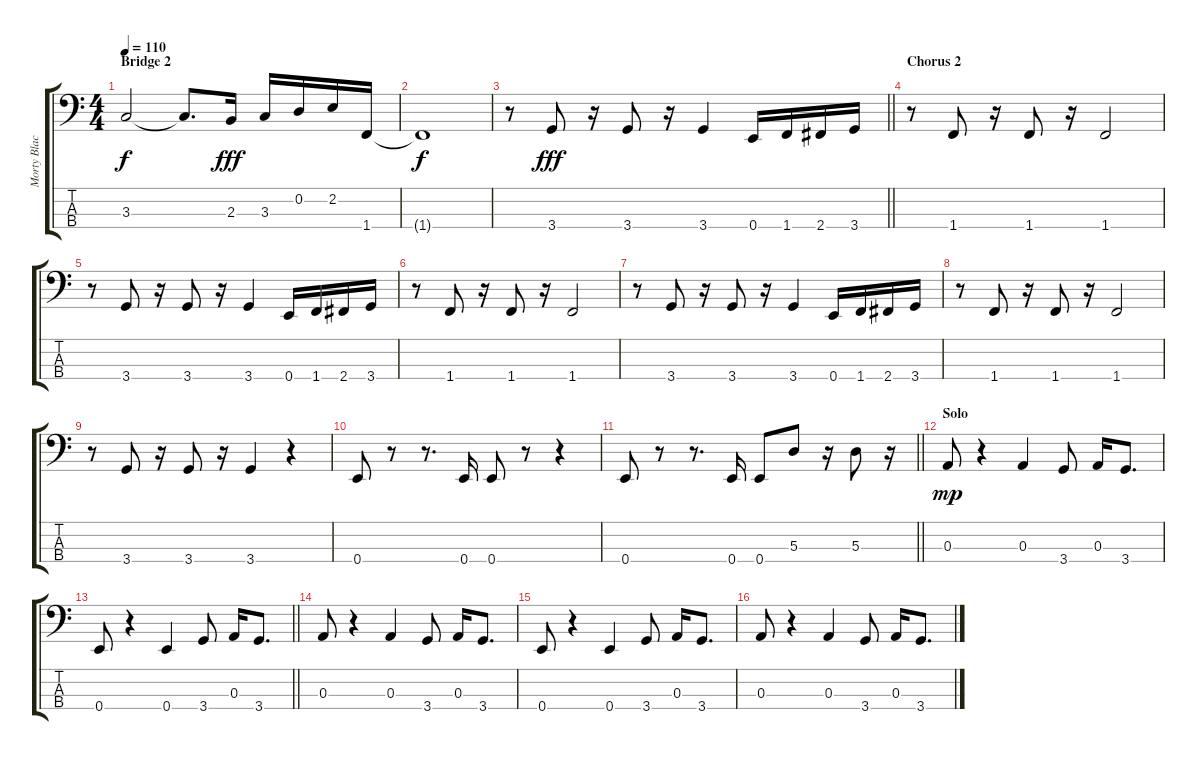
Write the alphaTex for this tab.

\track ("Morty Black" "Morty Blac") {instrument electricbassfinger}
\staff {score tabs}
\tuning (G2 D2 A1 E1) {hide}
\ts (4 4)
\section ("" "Bridge 2")
\tempo 110
\clef f4
\ks c
3.3{t}.2{dy f} 3.3{t}.8{d} 2.3.16{dy fff} 3.3.16 0.2.16 2.2.16 1.4.16 |
1.4{t}.1{dy f} |
\barLineRight lightlight
r.8 3.4.8{dy fff} r.16 3.4.8 r.16 3.4.4 0.4.16 1.4.16 2.4.16 3.4.16 |
\section ("" "Chorus 2")
r.8 1.4.8 r.16 1.4.8 r.16 1.4.2 |
r.8 3.4.8 r.16 3.4.8 r.16 3.4.4 0.4.16 1.4.16 2.4.16 3.4.16 |
r.8 1.4.8 r.16 1.4.8 r.16 1.4.2 |
r.8 3.4.8 r.16 3.4.8 r.16 3.4.4 0.4.16 1.4.16 2.4.16 3.4.16 |
r.8 1.4.8 r.16 1.4.8 r.16 1.4.2 |
r.8 3.4.8 r.16 3.4.8 r.16 3.4.4 r.4 |
0.4.8 r.8 r.8{d} 0.4.16 0.4.8 r.8 r.4 |
\barLineRight lightlight
0.4.8 r.8 r.8{d} 0.4.16 0.4.8 5.3.8 r.16 5.3.8 r.16 |
\section ("" "Solo")
0.3.8{dy mp} r.4 0.3.4 3.4.8 0.3.16 3.4.8{d} |
\barLineRight lightlight
0.4.8 r.4 0.4.4 3.4.8 0.3.16 3.4.8{d} |
0.3.8 r.4 0.3.4 3.4.8 0.3.16 3.4.8{d} |
0.4.8 r.4 0.4.4 3.4.8 0.3.16 3.4.8{d} |
0.3.8 r.4 0.3.4 3.4.8 0.3.16 3.4.8{d}
